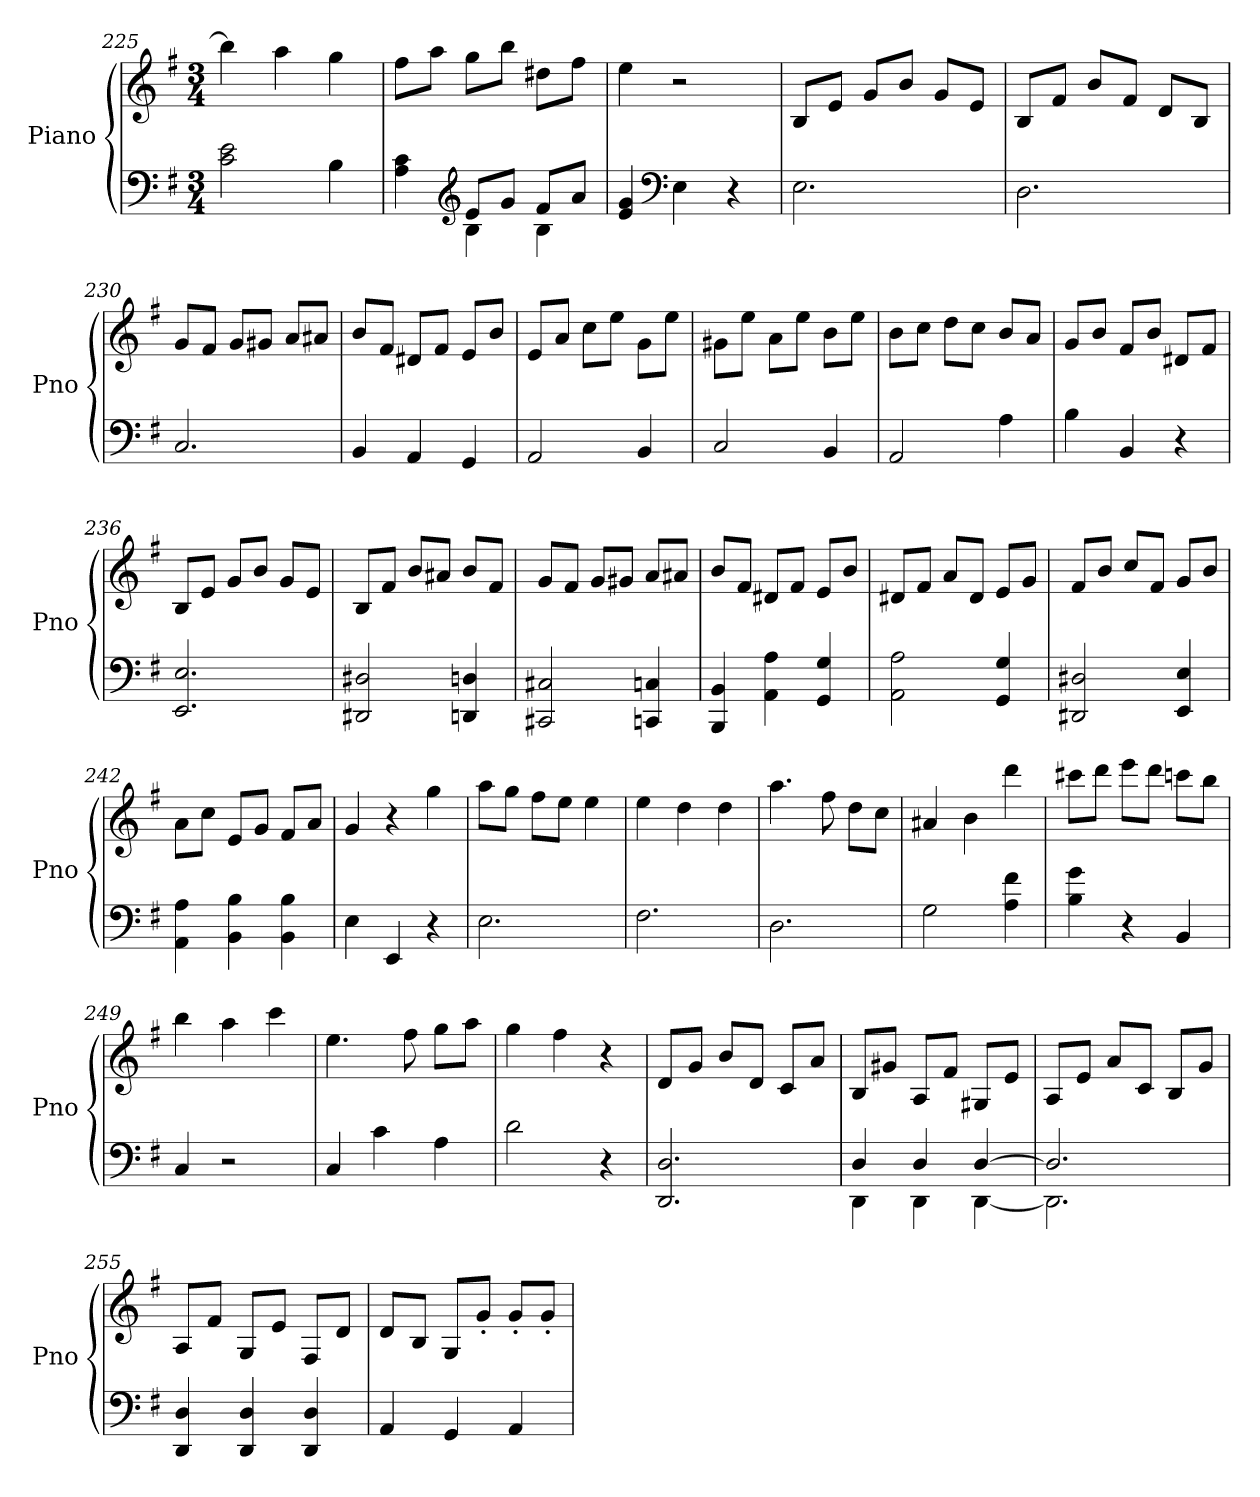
**kern	**kern
*part1	*part1
*staff2	*staff1
*I"Piano	*
*I'Pno	*
*clefF4	*clefG2
*k[f#]	*k[f#]
*M3/4	*M3/4
=225	=225
2c\ 2e\	4bb\]
.	4aa\
4B\	4gg\
=226	=226
*^	*
4A\ 4c\	4ryy	8ff#\L
.	.	8aa\J
*clefG2	*	*
8e/L	4B\	8gg\L
8g/J	.	8bb\J
8f#/L	4B\	8dd#X\L
8a/J	.	8ff#\J
*v	*v	*
=227	=227
4e/ 4g/	4ee\
*clefF4	*
4E\	2r
4r	.
!!LO:LB:g=z
=228	=228
2.E\	8B/L
.	8e/J
.	8g/L
.	8b/J
.	8g/L
.	8e/J
=229	=229
2.D\	8B/L
.	8f#/J
.	8b/L
.	8f#/J
.	8d/L
.	8B/J
=230	=230
2.C/	8g/L
.	8f#/J
.	8g/L
.	8g#X/J
.	8a/L
.	8a#X/J
=231	=231
4BB/	8b/L
.	8f#/J
4AA/	8d#X/L
.	8f#/J
4GG/	8e/L
.	8b/J
=232	=232
2AA/	8e/L
.	8a/J
.	8cc\L
.	8ee\J
4BB/	8g\L
.	8ee\J
=233	=233
2C/	8g#X\L
.	8ee\J
.	8a\L
.	8ee\J
4BB/	8b\L
.	8ee\J
=234	=234
2AA/	8b\L
.	8cc\J
.	8dd\L
.	8cc\J
4A\	8b/L
.	8a/J
=235	=235
4B\	8g/L
.	8b/J
4BB/	8f#/L
.	8b/J
4r	8d#X/L
.	8f#/J
!!LO:LB:g=z
=236	=236
2.EE/ 2.E/	8B/L
.	8e/J
.	8g/L
.	8b/J
.	8g/L
.	8e/J
=237	=237
2DD#X/ 2D#X/	8B/L
.	8f#/J
.	8b/L
.	8a#X/J
4DDn/ 4Dn/	8b/L
.	8f#/J
=238	=238
2CC#X/ 2C#X/	8g/L
.	8f#/J
.	8g/L
.	8g#X/J
4CCn/ 4Cn/	8a/L
.	8a#X/J
=239	=239
4BBB/ 4BB/	8b/L
.	8f#/J
4AA\ 4A\	8d#X/L
.	8f#/J
4GG/ 4G/	8e/L
.	8b/J
=240	=240
2AA\ 2A\	8d#X/L
.	8f#/J
.	8a/L
.	8d#/J
4GG/ 4G/	8e/L
.	8g/J
=241	=241
2DD#X/ 2D#X/	8f#/L
.	8b/J
.	8cc/L
.	8f#/J
4EE/ 4E/	8g/L
.	8b/J
=242	=242
4AA\ 4A\	8a\L
.	8cc\J
4BB\ 4B\	8e/L
.	8g/J
4BB\ 4B\	8f#/L
.	8a/J
=243	=243
4E\	4g/
4EE/	4r
4r	4gg\
!!LO:LB:g=z
=244	=244
2.E\	8aa\L
.	8gg\J
.	8ff#\L
.	8ee\J
.	4ee\
=245	=245
2.F#\	4ee\
.	4dd\
.	4dd\
=246	=246
2.D\	4.aa\
.	8ff#\
.	8dd\L
.	8cc\J
=247	=247
2G\	4a#X/
.	4b\
4A\ 4f#\	4ddd\
=248	=248
4B\ 4g\	8ccc#X\L
.	8ddd\J
4r	8eee\L
.	8ddd\J
4BB/	8cccn\L
.	8bb\J
=249	=249
4C/	4bb\
2r	4aa\
.	4ccc\
=250	=250
4C/	4.ee\
4c\	.
.	8ff#\
4A\	8gg\L
.	8aa\J
=251	=251
2d\	4gg\
.	4ff#\
4r	4r
=252	=252
2.DD/ 2.D/	8d/L
.	8g/J
.	8b/L
.	8d/J
.	8c/L
.	8a/J
!!LO:LB:g=z
=253	=253
*^	*
4D/	4DD\	8B/L
.	.	8g#X/J
4D/	4DD\	8A/L
.	.	8f#/J
[4D/	[4DD\	8G#X/L
.	.	8e/J
=254	=254	=254
2.D/]	2.DD\]	8A/L
.	.	8e/J
.	.	8a/L
.	.	8c/J
.	.	8B/L
.	.	8g/J
*v	*v	*
=255	=255
4DD/ 4D/	8A/L
.	8f#/J
4DD/ 4D/	8G/L
.	8e/J
4DD/ 4D/	8F#/L
.	8d/J
=256	=256
4AA/	8d/L
.	8B/J
4GG/	8G/L
.	8g'/J
4AA/	8g'/L
.	8g'/J
=	=
*-	*-
